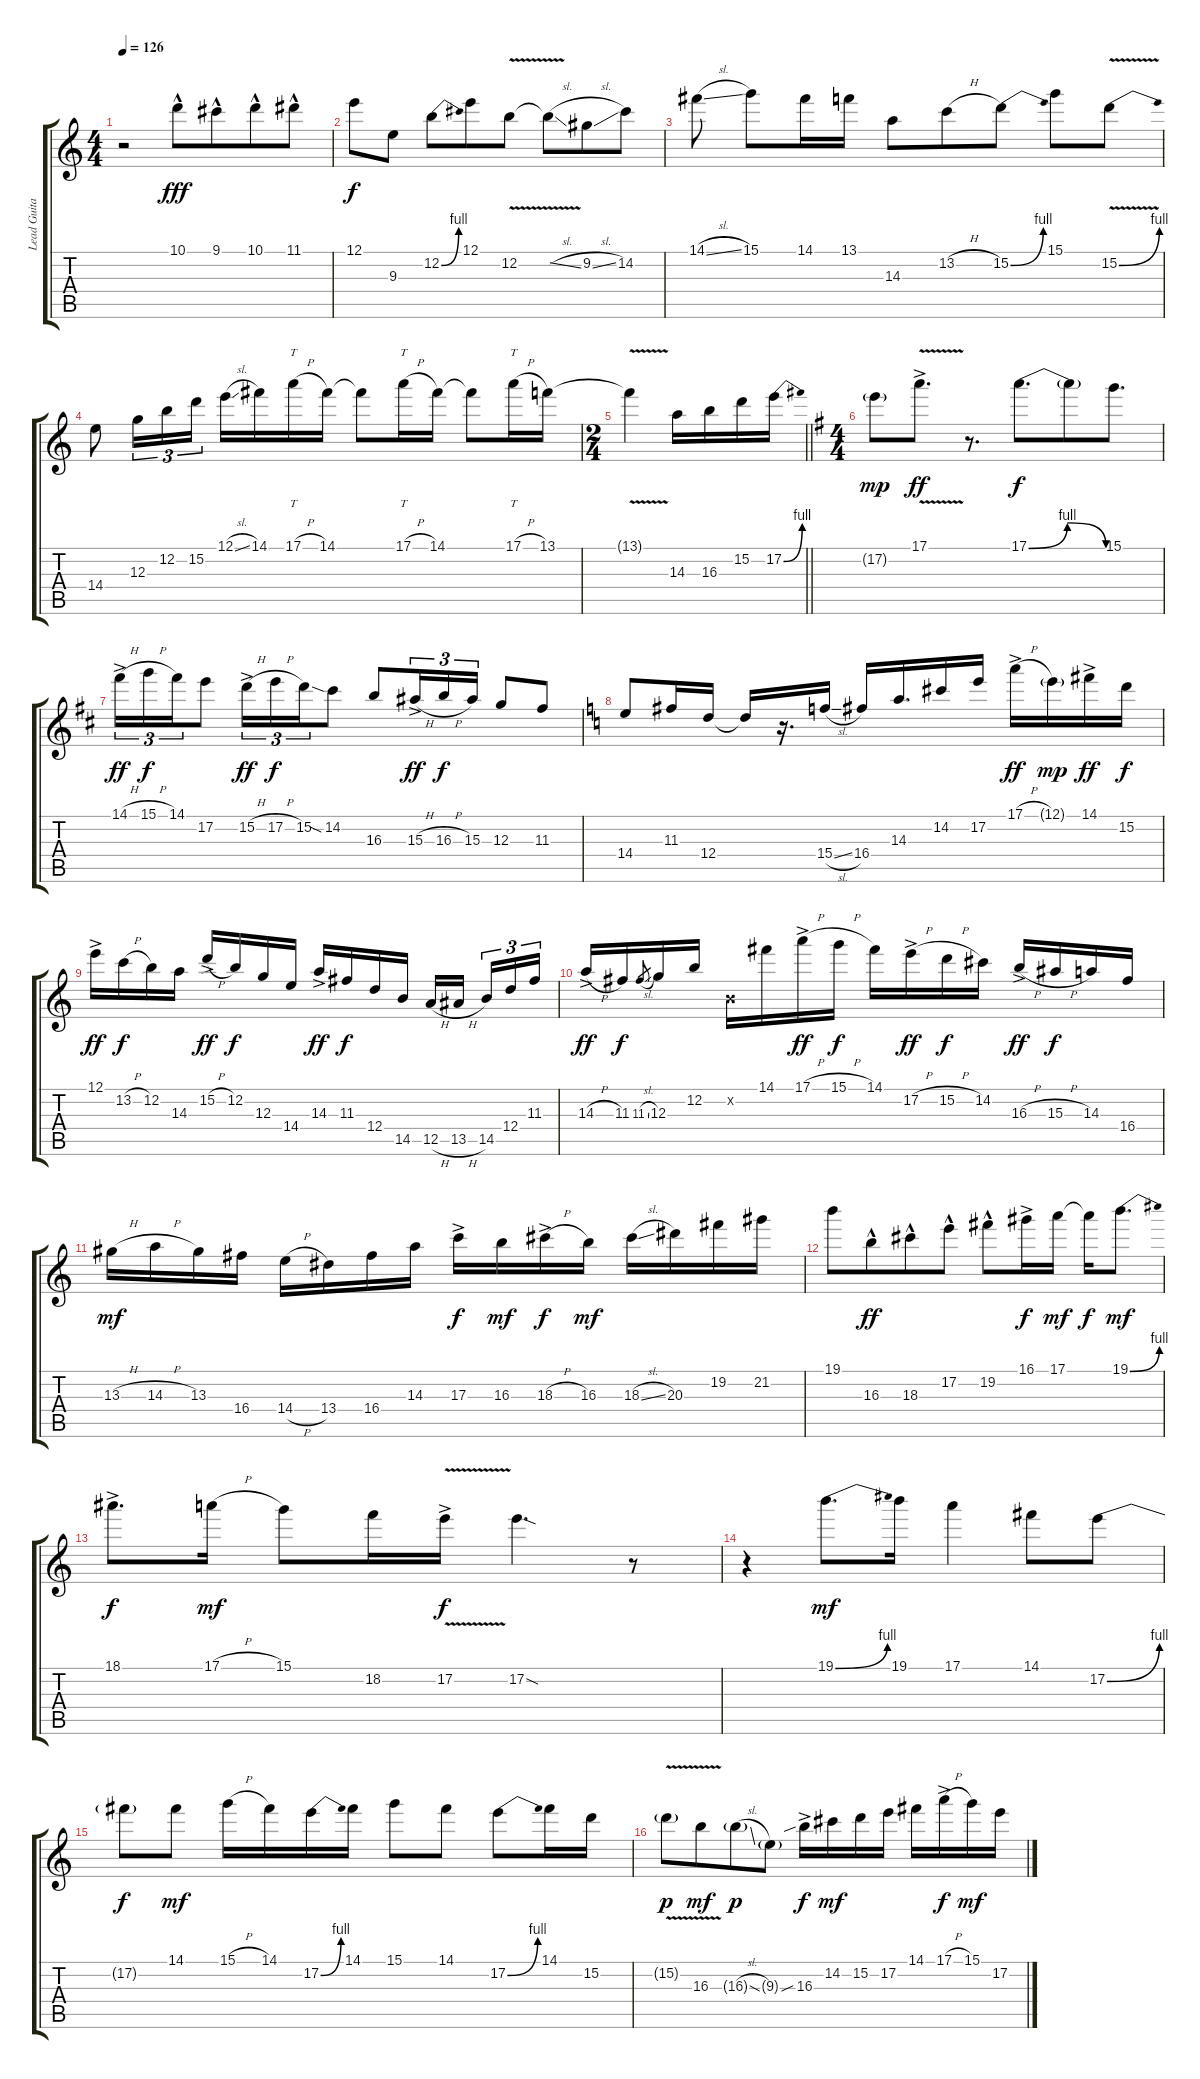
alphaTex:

\track ("Lead Guitar" "Lead Guita") {instrument distortionguitar}
\staff {score tabs}
\tuning (E4 B3 G3 D3 A2 E2) {hide}
\ts (4 4)
\tempo 126
\clef g2
\ks c
r.2{dy ff} 10.1{hac}.8{dy fff beam merge} 9.1{hac}.8{beam merge} 10.1{hac}.8{beam merge} 11.1{hac}.8 |
12.1.8{dy f} 9.3.8 12.2{be (bend 0 0 60 4)}.8 12.1.8{beam merge} 12.2{v}.8{beam split} 12.2{sl t}.8{beam merge} 9.2{sl}.8 14.2.8 |
14.1{sl}.8{beam split} 15.1.8{beam merge} 14.1.16 13.1.16{beam split} 14.3.8{beam merge} 13.2{h}.8 15.2{be (bend 0 0 60 4)}.8 15.1.8 15.2{be (bend 0 0 60 4) v}.8 |
14.4.8 12.3.16{tu (3 2) beam merge} 12.2.16{tu (3 2)} 15.2.16{tu (3 2) beam split} 12.1{sl}.16 14.1.16 17.1{h}.16{tt} 14.1.16 14.1{t}.8 17.1{h}.16{tt} 14.1.16 14.1{t}.8 17.1{h}.16{tt} 13.1.16 |
\ts (2 4)
\barLineRight lightlight
13.1{v t}.4 14.3.16 16.3.16 15.2.16 17.2{be (bend 0 0 60 4)}.16 |
\ts (4 4)
\ks g
17.2{g}.8{dy mp} 17.1{v ac}.8{d dy ff} r.8{d} 17.1{be (bendrelease 0 0 30 4 30 4 60 0)}.8{d dy f} 17.1{t}.8{beam merge} 15.1.8{d} |
\ks d
14.1{h ac}.16{tu (3 2) dy ff} 15.1{h}.16{tu (3 2) dy f beam merge} 14.1.16{tu (3 2) beam merge} 17.2.8 15.2{h ac}.16{tu (3 2) dy ff} 17.2{h}.16{tu (3 2) dy f beam merge} 15.2.16{tu (3 2) beam merge} 14.2{sia}.8{beam split} 16.3.8{beam Up beam merge} 15.3{h ac}.16{tu (3 2) dy ff beam Up beam merge} 16.3{h}.16{tu (3 2) dy f beam Up beam merge} 15.3.16{tu (3 2) beam Up beam split} 12.3.8{beam Up beam merge} 11.3.8{beam Up} |
\ks c
14.4.8{beam Up} 11.3.16{beam Up beam merge} 12.4.16{beam Up} 12.4{t}.16{beam Up} r.16{d beam merge} 15.4{sl}.16{beam Up beam split} 16.4.16{beam Up beam merge} 14.3.16{d beam merge} 14.2.16{beam merge} 17.2.16{beam split} 17.1{h ac}.16{dy ff} 12.1{g}.16{dy mp beam merge} 14.1{ac}.16{dy ff beam merge} 15.2.16{dy f} |
12.1{ac}.16{dy ff beam merge} 13.2{h}.16{dy f beam merge} 12.2.16{beam merge} 14.3.16{beam split} 15.2{h ac}.16{dy ff beam Up beam merge} 12.2.16{dy f beam Up beam merge} 12.3.16{beam Up beam merge} 14.4.16{beam Up beam split} 14.3{ac}.16{dy ff beam Up} 11.3.16{dy f beam Up beam merge} 12.4.16{beam Up beam merge} 14.5.16{beam Up} 12.5{h}.16{beam Up beam merge} 13.5{h}.16{beam Up beam splitsecondary} 14.5.16{tu (3 2) beam Up beam merge} 12.4.16{tu (3 2) beam Up beam merge} 11.3.16{tu (3 2) beam Up} |
14.3{h ac}.16{dy ff beam Up} 11.3.16{dy f beam Up} 11.3{sl}.8{gr beam merge} 12.3.16{beam Up beam merge} 12.2.16{beam Up beam split} 0.2{x}.16{beam merge} 14.1.16{beam merge} 17.1{h ac}.16{dy ff beam merge} 15.1{h}.16{dy f beam split} 14.1.16{beam merge} 17.2{h ac}.16{dy ff beam merge} 15.2{h}.16{dy f beam merge} 14.2.16 16.3{h ac}.16{dy ff beam Up beam merge} 15.3{h}.16{dy f beam Up beam merge} 14.3.16{beam Up beam merge} 16.4.16{beam Up} |
13.3{h}.16{dy mf} 14.3{h}.16 13.3.16 16.4.16 14.4{h}.16 13.4.16 16.4.16 14.3.16 17.3{ac}.16{dy f} 16.3.16{dy mf} 18.3{h ac}.16{dy f} 16.3.16{dy mf} 18.3{sl}.16 20.3.16 19.2.16 21.2.16 |
19.1.8 16.3{hac}.8{dy ff beam merge} 18.3{hac}.8 17.2{hac}.8 19.2{hac}.8 16.1{ac}.16{dy f beam merge} 17.1.16{dy mf} 17.1{t}.16{dy f beam merge} 19.1{be (bend 0 0 60 4)}.8{d dy mf} |
18.1{ac}.8{d dy f} 17.1{h}.16{dy mf} 15.1.8 18.2.16{beam merge} 17.2{v ac}.16{dy f} 17.2{sod}.4{d} r.8 |
r.4 19.1{be (bend 0 0 60 4)}.8{d dy mf beam merge} 19.1.16 17.1.4 14.1.8{beam merge} 17.2{be (bend 0 0 60 4)}.8 |
17.2{t}.8{dy f} 14.1.8{dy mf} 15.1{h}.16 14.1.16 17.2{be (bend 0 0 60 4)}.16 14.1.16 15.1.8 14.1.8 17.2{be (bend 0 0 60 4)}.8 14.1.16 15.2.16 |
15.2{v g}.8{dy p} 16.3{v}.8{dy mf beam merge} 16.3{sl g}.8{dy p} 9.3{g}.8 16.3{sib ac}.16{dy f} 14.2.16{dy mf} 15.2.16 17.2.16 14.1.16 17.1{h ac}.16{dy f} 15.1.16{dy mf} 17.2.16
